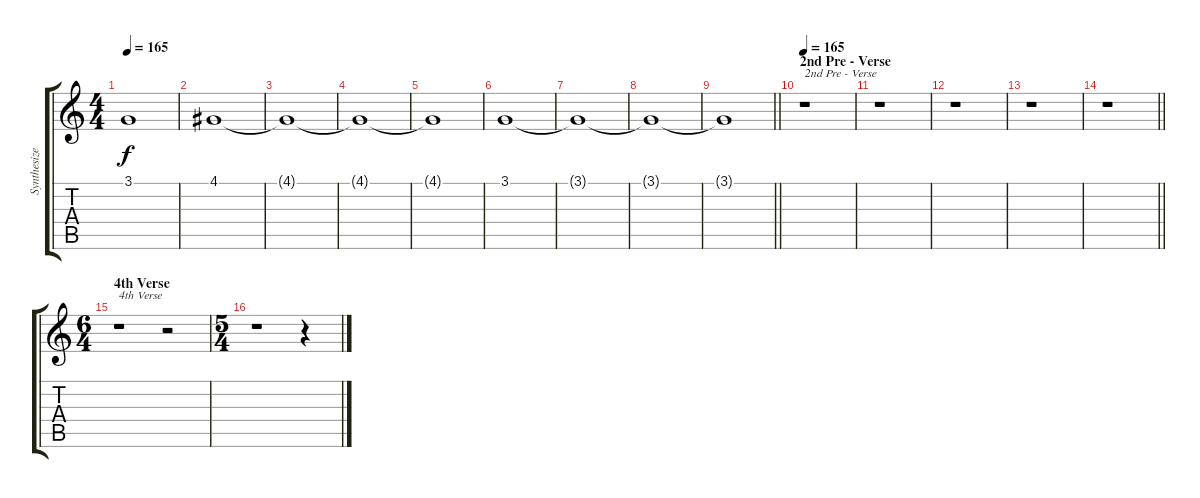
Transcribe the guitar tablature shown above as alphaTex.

\track ("Synthesizer" "Synthesize") {instrument lead1square}
\staff {score tabs}
\tuning (E4 B3 G3 D3 A2 E2) {hide}
\ts (4 4)
\tempo 165
\clef g2
\ks c
3.1{t}.1{dy f} |
4.1.1 |
4.1{t}.1 |
4.1{t}.1 |
4.1{t}.1 |
3.1.1 |
3.1{t}.1 |
3.1{t}.1 |
\barLineRight lightlight
3.1{t}.1 |
\section ("" "2nd Pre - Verse")
\tempo 165
r.1{txt "2nd Pre - Verse"} |
r.1 |
r.1 |
r.1 |
\barLineRight lightlight
r.1 |
\ts (6 4)
\section ("" "4th Verse")
r.1{txt "4th Verse"} r.2 |
\ts (5 4)
r.1 r.4
